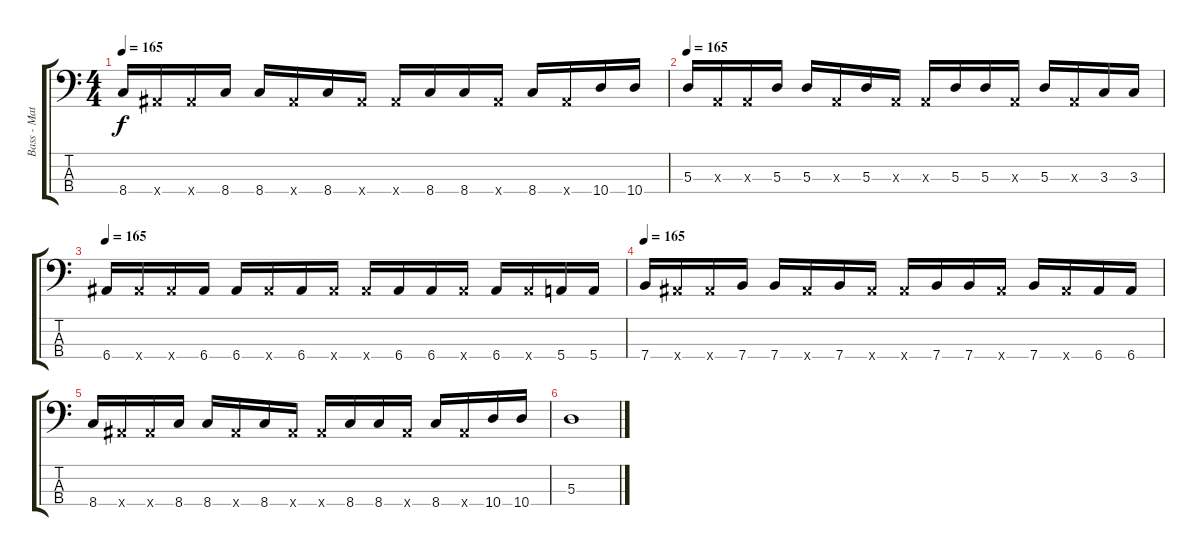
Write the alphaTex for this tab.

\track ("Bass - Matias" "Bass - Mat") {instrument electricbassfinger}
\staff {score tabs}
\tuning (G2 D2 A1 E1) {hide}
\ts (4 4)
\tempo 165
\clef f4
\ks c
8.4.16{dy f instrument slapbass1} 6.4{x}.16 6.4{x}.16 8.4.16 8.4.16 6.4{x}.16 8.4.16 6.4{x}.16 6.4{x}.16 8.4.16 8.4.16 6.4{x}.16 8.4.16 6.4{x}.16 10.4.16 10.4.16 |
\tempo 165
5.3.16{instrument slapbass1} 0.3{x}.16 0.3{x}.16 5.3.16 5.3.16 0.3{x}.16 5.3.16 0.3{x}.16 0.3{x}.16 5.3.16 5.3.16 0.3{x}.16 5.3.16 0.3{x}.16 3.3.16 3.3.16 |
\tempo 165
6.4.16 6.4{x}.16 6.4{x}.16 6.4.16 6.4.16 6.4{x}.16 6.4.16 6.4{x}.16 6.4{x}.16 6.4.16 6.4.16 6.4{x}.16 6.4.16 6.4{x}.16 5.4.16 5.4.16 |
\tempo 165
7.4.16{instrument slapbass1} 6.4{x}.16 6.4{x}.16 7.4.16 7.4.16 6.4{x}.16 7.4.16 6.4{x}.16 6.4{x}.16 7.4.16 7.4.16 6.4{x}.16 7.4.16 6.4{x}.16 6.4.16 6.4.16 |
8.4.16{instrument slapbass1} 6.4{x}.16 6.4{x}.16 8.4.16 8.4.16 6.4{x}.16 8.4.16 6.4{x}.16 6.4{x}.16 8.4.16 8.4.16 6.4{x}.16 8.4.16 6.4{x}.16 10.4.16 10.4.16 |
5.3.1{instrument electricbassfinger}
